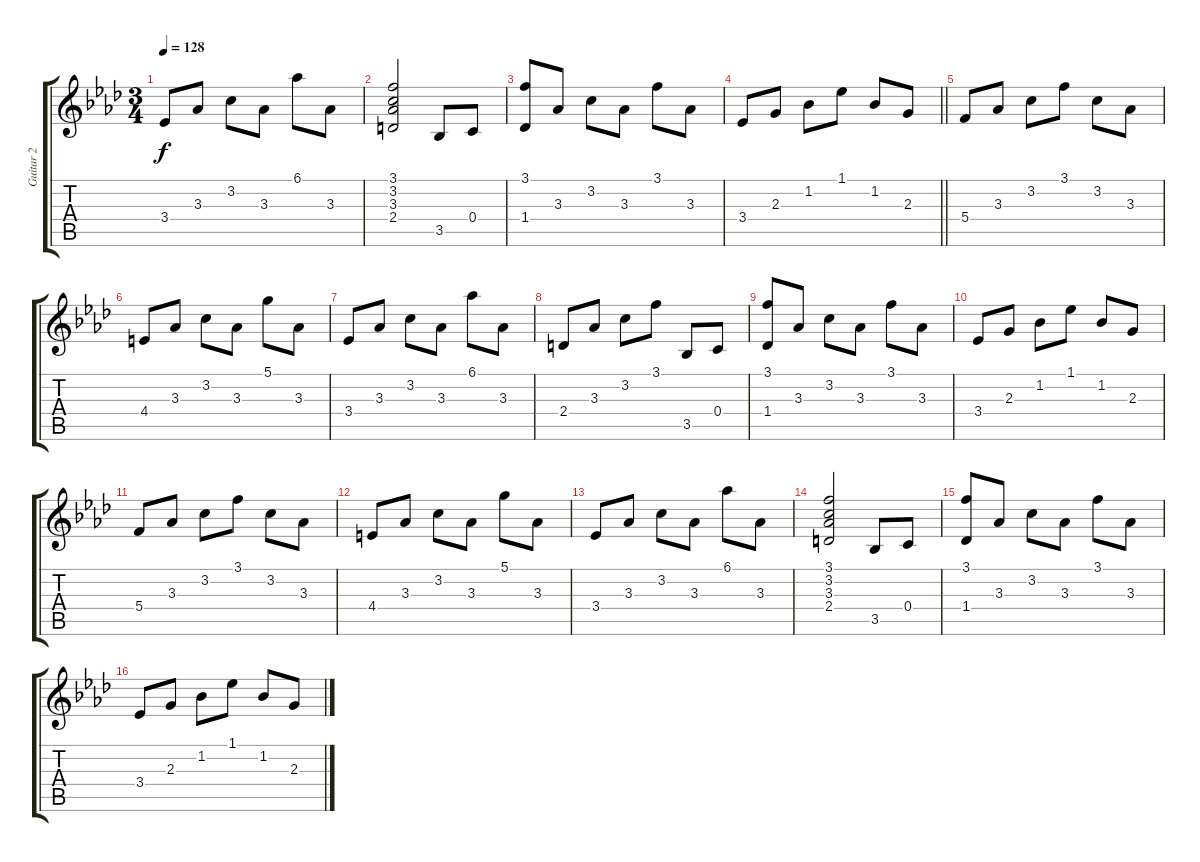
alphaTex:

\track ("Guitar 2" "Guitar 2") {instrument acousticguitarsteel}
\staff {score tabs}
\tuning (D4 A3 F3 C3 G2 D2) {hide}
\ts (3 4)
\tempo 128
\clef g2
\ks fminor
3.4.8{dy f} 3.3.8 3.2.8 3.3.8 6.1.8 3.3.8 |
(3.1 3.2 3.3 2.4).2 3.5.8 0.4.8 |
(3.1 1.4).8 3.3.8 3.2.8 3.3.8 3.1.8 3.3.8 |
\barLineRight lightlight
3.4.8 2.3.8 1.2.8 1.1.8 1.2.8 2.3.8 |
5.4.8 3.3.8 3.2.8 3.1.8 3.2.8 3.3.8 |
4.4.8 3.3.8 3.2.8 3.3.8 5.1.8 3.3.8 |
3.4.8 3.3.8 3.2.8 3.3.8 6.1.8 3.3.8 |
2.4.8 3.3.8 3.2.8 3.1.8 3.5.8 0.4.8 |
(3.1 1.4).8 3.3.8 3.2.8 3.3.8 3.1.8 3.3.8 |
3.4.8 2.3.8 1.2.8 1.1.8 1.2.8 2.3.8 |
5.4.8 3.3.8 3.2.8 3.1.8 3.2.8 3.3.8 |
4.4.8 3.3.8 3.2.8 3.3.8 5.1.8 3.3.8 |
3.4.8 3.3.8 3.2.8 3.3.8 6.1.8 3.3.8 |
(3.1 3.2 3.3 2.4).2 3.5.8 0.4.8 |
(3.1 1.4).8 3.3.8 3.2.8 3.3.8 3.1.8 3.3.8 |
3.4.8 2.3.8 1.2.8 1.1.8 1.2.8 2.3.8
